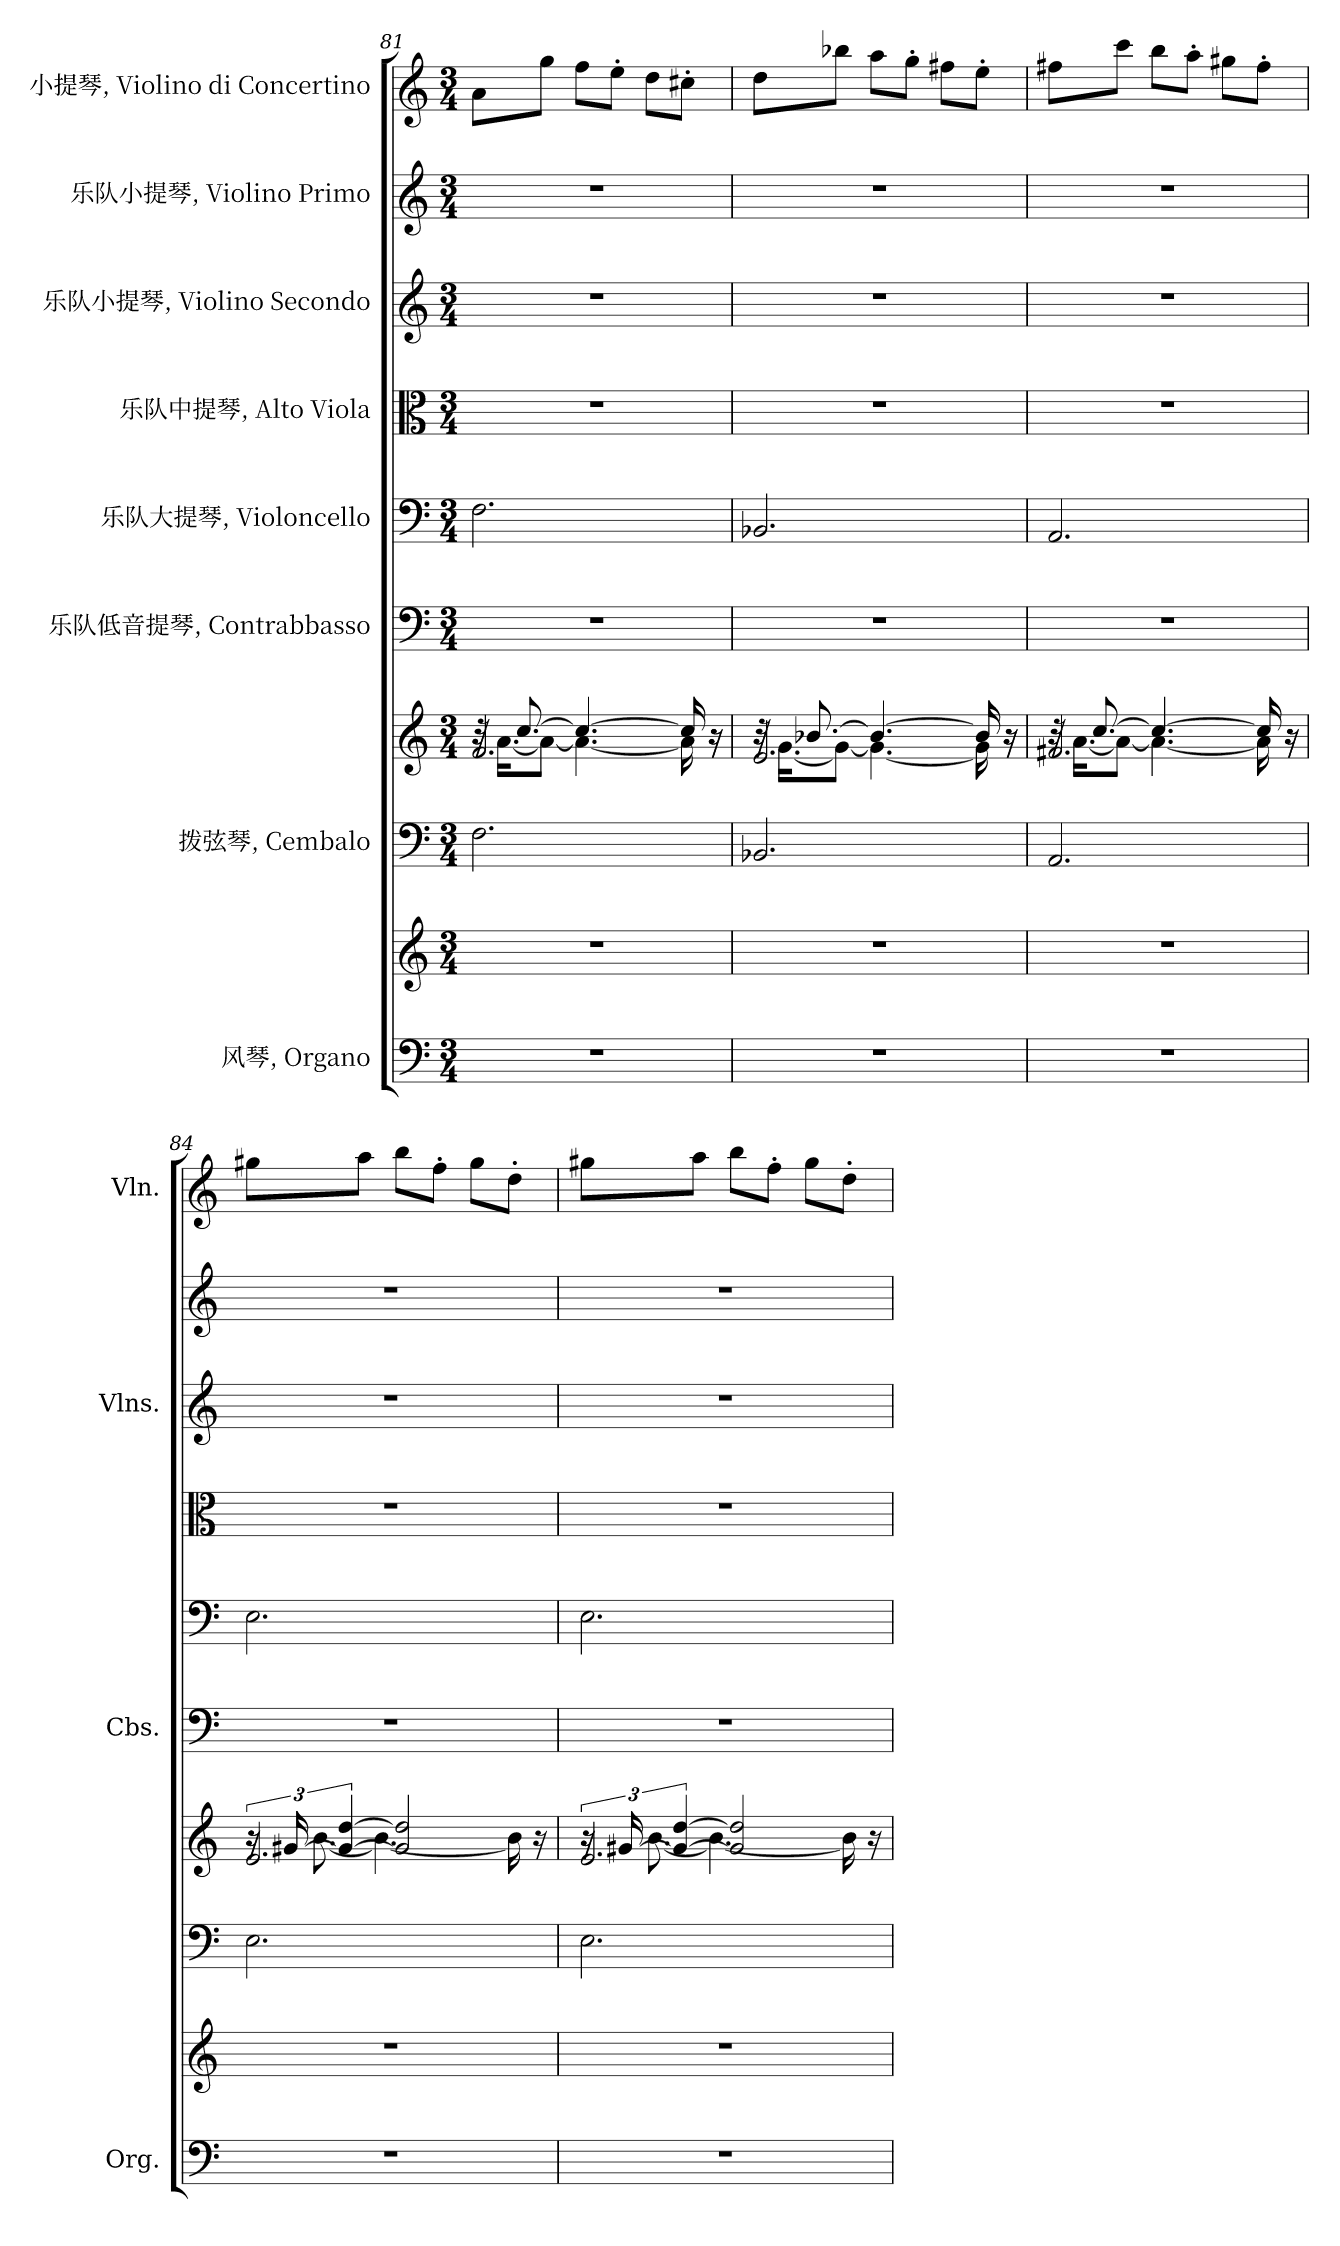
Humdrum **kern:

**kern	**kern	**kern	**kern	**kern	**kern	**kern	**kern	**kern	**kern
*part8	*part8	*part7	*part7	*part6	*part5	*part4	*part3	*part2	*part1
*staff10	*staff9	*staff8	*staff7	*staff6	*staff5	*staff4	*staff3	*staff2	*staff1
*I"风琴, Organo	*	*I"拨弦琴, Cembalo	*	*I"乐队低音提琴, Contrabbasso	*I"乐队大提琴, Violoncello	*I"乐队中提琴, Alto Viola	*I"乐队小提琴, Violino Secondo	*I"乐队小提琴, Violino Primo	*I"小提琴, Violino di Concertino
*I'Org.	*	*	*	*I'Cbs.	*	*	*I'Vlns.	*	*I'Vln.
!!LO:PB:g=z
*clefF4	*clefG2	*clefF4	*clefG2	*clefF4	*clefF4	*clefC3	*clefG2	*clefG2	*clefG2
*	*	*	*	*ITrd7c12	*	*	*	*	*
*k[]	*k[]	*k[]	*k[]	*k[]	*k[]	*k[]	*k[]	*k[]	*k[]
*M3/4	*M3/4	*M3/4	*M3/4	*M3/4	*M3/4	*M3/4	*M3/4	*M3/4	*M3/4
=81	=81	=81	=81	=81	=81	=81	=81	=81	=81
*	*	*	*^	*	*	*	*	*	*
*	*	*	*	*^	*	*	*	*	*	*
2.r	2.r	2.F\	16r	32r	2.f/	2.r	2.F\	2.r	2.r	2.r	8a\L
.	.	.	.	[16.a\KL	.	.	.	.	.	.	.
.	.	.	[8.cc/	.	.	.	.	.	.	.	.
.	.	.	.	8a\J_	.	.	.	.	.	.	8gg\J
.	.	.	4.cc/_	4.a\_	.	.	.	.	.	.	8ff\L
.	.	.	.	.	.	.	.	.	.	.	8ee'\J
.	.	.	.	.	.	.	.	.	.	.	8dd\L
.	.	.	16cc/]	16a\]	.	.	.	.	.	.	8cc#X'\J
.	.	.	16r	16r	.	.	.	.	.	.	.
=82	=82	=82	=82	=82	=82	=82	=82	=82	=82	=82	=82
2.r	2.r	2.BB-X/	16r	32r	2.e/	2.r	2.BB-X/	2.r	2.r	2.r	8dd\L
.	.	.	.	[16.g\KL	.	.	.	.	.	.	.
.	.	.	[8.b-X/	.	.	.	.	.	.	.	.
.	.	.	.	8g\J_	.	.	.	.	.	.	8bb-X\J
.	.	.	4.b-/_	4.g\_	.	.	.	.	.	.	8aa\L
.	.	.	.	.	.	.	.	.	.	.	8gg'\J
.	.	.	.	.	.	.	.	.	.	.	8ff#X\L
.	.	.	16b-/]	16g\]	.	.	.	.	.	.	8ee'\J
.	.	.	16r	16r	.	.	.	.	.	.	.
=83	=83	=83	=83	=83	=83	=83	=83	=83	=83	=83	=83
2.r	2.r	2.AA/	16r	32r	2.f#X/	2.r	2.AA/	2.r	2.r	2.r	8ff#X\L
.	.	.	.	[16.a\KL	.	.	.	.	.	.	.
.	.	.	[8.cc/	.	.	.	.	.	.	.	.
.	.	.	.	8a\J_	.	.	.	.	.	.	8ccc\J
.	.	.	4.cc/_	4.a\_	.	.	.	.	.	.	8bb\L
.	.	.	.	.	.	.	.	.	.	.	8aa'\J
.	.	.	.	.	.	.	.	.	.	.	8gg#X\L
.	.	.	16cc/]	16a\]	.	.	.	.	.	.	8ff#'\J
.	.	.	16r	16r	.	.	.	.	.	.	.
!!LO:PB:g=z
=84	=84	=84	=84	=84	=84	=84	=84	=84	=84	=84	=84
2.r	2.r	2.E\	24r	16r	2.e/	2.r	2.E\	2.r	2.r	2.r	8gg#X\L
.	.	.	[24g#X/	.	.	.	.	.	.	.	.
.	.	.	.	[8.b\	.	.	.	.	.	.	.
.	.	.	6g#/_ [6dd/	.	.	.	.	.	.	.	.
.	.	.	.	.	.	.	.	.	.	.	8aa\J
.	.	.	2g#/] 2dd/]	4.b\_	.	.	.	.	.	.	8bb\L
.	.	.	.	.	.	.	.	.	.	.	8ff'\J
.	.	.	.	.	.	.	.	.	.	.	8gg#\L
.	.	.	.	16b\]	.	.	.	.	.	.	8dd'\J
.	.	.	.	16r	.	.	.	.	.	.	.
=85	=85	=85	=85	=85	=85	=85	=85	=85	=85	=85	=85
2.r	2.r	2.E\	24r	16r	2.e/	2.r	2.E\	2.r	2.r	2.r	8gg#X\L
.	.	.	[24g#X/	.	.	.	.	.	.	.	.
.	.	.	.	[8.b\	.	.	.	.	.	.	.
.	.	.	6g#/_ [6dd/	.	.	.	.	.	.	.	.
.	.	.	.	.	.	.	.	.	.	.	8aa\J
.	.	.	2g#/] 2dd/]	4.b\_	.	.	.	.	.	.	8bb\L
*	*	*	*	*	*	*	*	*	*	*	*MM119
.	.	.	.	.	.	.	.	.	.	.	8ff'\J
*	*	*	*	*	*	*	*	*	*	*	*MM118
.	.	.	.	.	.	.	.	.	.	.	8gg#\L
*	*	*	*	*	*	*	*	*	*	*	*MM116
.	.	.	.	16b\]	.	.	.	.	.	.	8dd'\J
.	.	.	.	16r	.	.	.	.	.	.	.
*	*	*	*v	*v	*v	*	*	*	*	*	*
=	=	=	=	=	=	=	=	=	=
*-	*-	*-	*-	*-	*-	*-	*-	*-	*-
